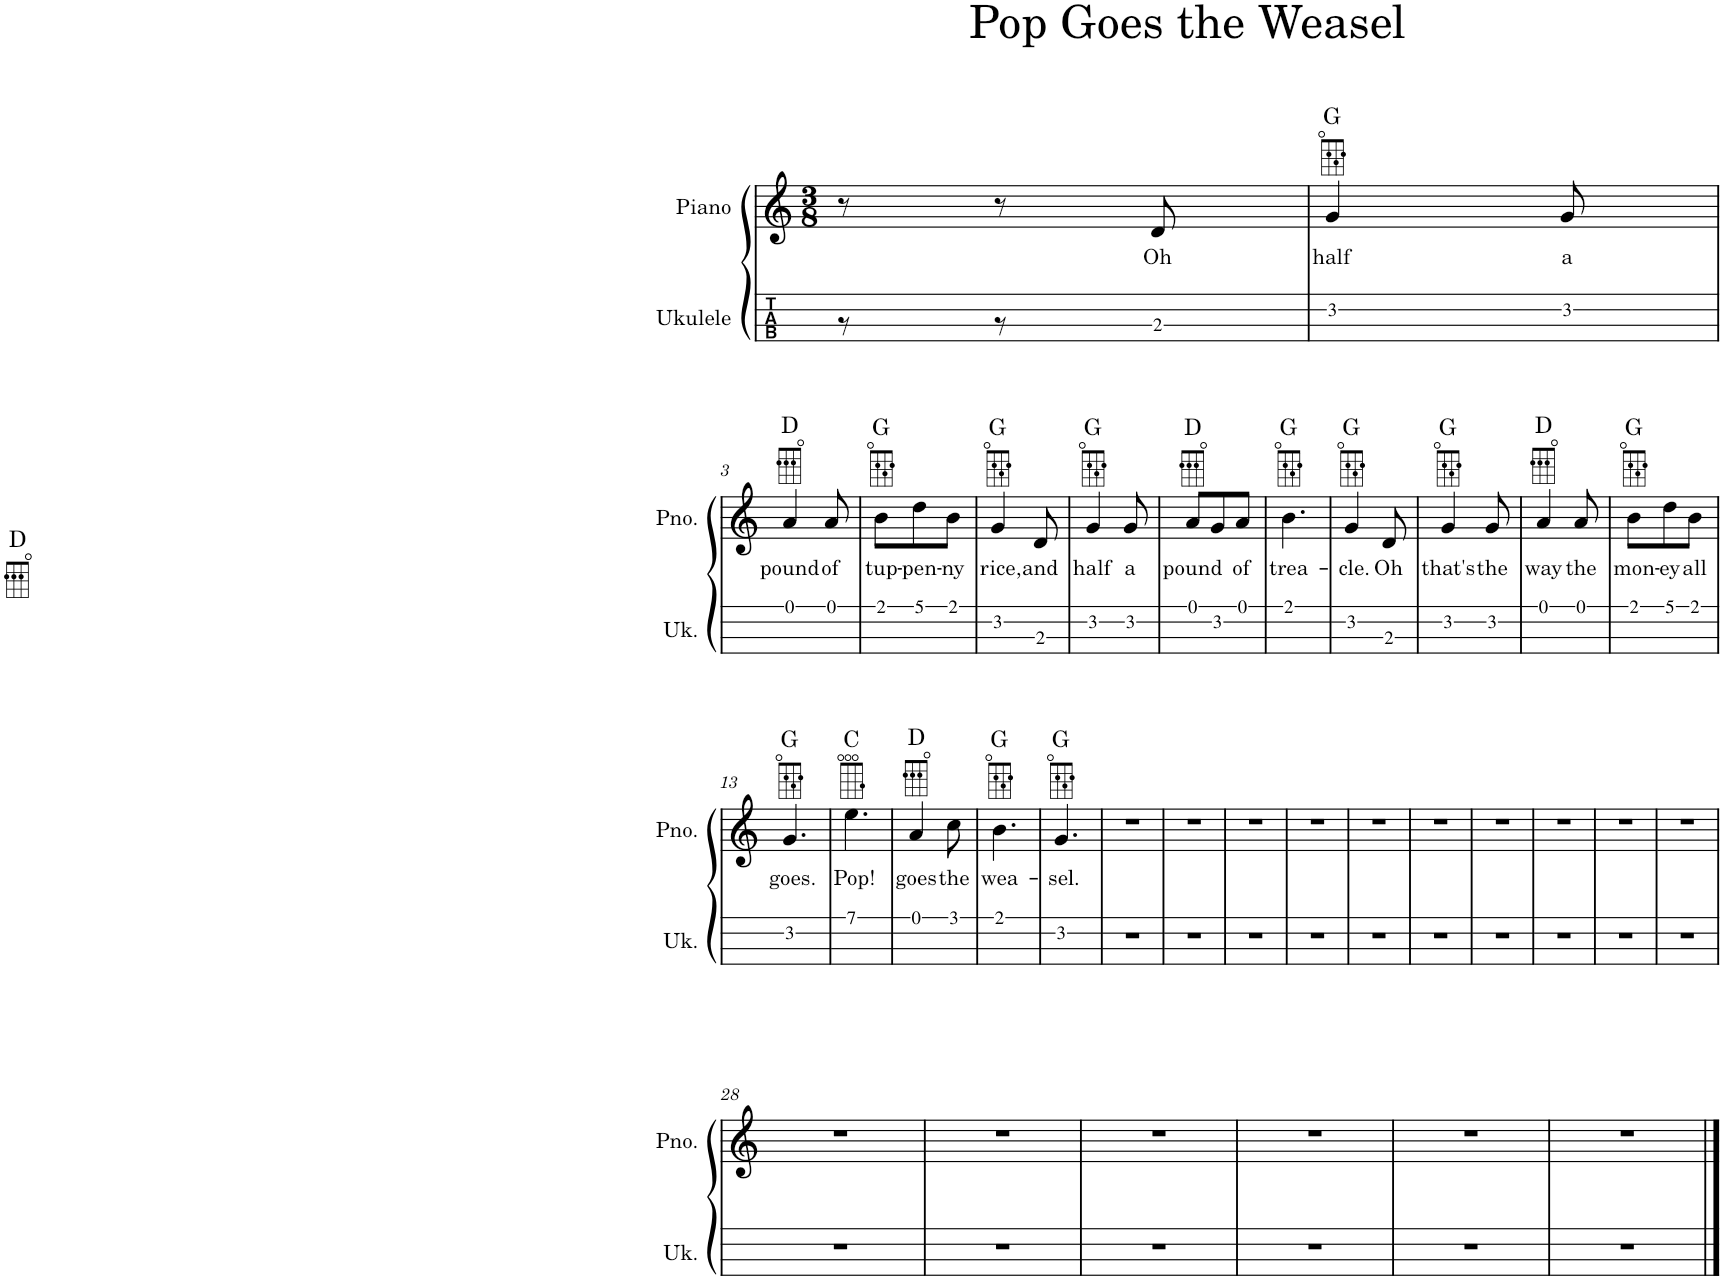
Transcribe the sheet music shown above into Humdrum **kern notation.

**kern	**kern	**text	**harte
*part2	*part1	*part1	*part1
*staff2	*staff1	*staff1	*
*I"Ukulele	*I"Piano	*	*
*I'Uk.	*I'Pno.	*	*
*stria4	*	*	*
*	*clefG2	*	*
*k[]	*k[]	*	*
*M3/8	*M3/8	*	*
=1	=1	=1	=1
8r	8r	.	.
8r	8r	.	.
!	!	!LO:LY:b	!
8d	8d/	Oh	.
=2	=2	=2	=2
!	!	!LO:LY:b	!
4g	4g/	half	G:maj
!	!	!LO:LY:b	!
8g	8g/	a	.
!!LO:LB:g=z
=3	=3	=3	=3
!	!	!LO:LY:b	!
4a	4a/	pound	D:maj D:maj
!	!	!LO:LY:b	!
8a	8a/	of	.
=4	=4	=4	=4
!	!	!LO:LY:b	!
8bL	8b\L	tup-	G:maj
!	!	!LO:LY:b	!
8dd	8dd\	pen-	.
!	!	!LO:LY:b	!
8bJ	8b\J	-ny	.
=5	=5	=5	=5
!	!	!LO:LY:b	!
4g	4g/	rice,	G:maj
!	!	!LO:LY:b	!
8d	8d/	and	.
=6	=6	=6	=6
!	!	!LO:LY:b	!
4g	4g/	half	G:maj
!	!	!LO:LY:b	!
8g	8g/	a	.
=7	=7	=7	=7
!	!	!LO:LY:b	!
8aL	8a/L	pound	D:maj
8g	8g/	.	.
!	!	!LO:LY:b	!
8aJ	8a/J	of	.
=8	=8	=8	=8
!	!	!LO:LY:b	!
4.b	4.b\	trea-	G:maj
=9	=9	=9	=9
!	!	!LO:LY:b	!
4g	4g/	-cle.	G:maj
!	!	!LO:LY:b	!
8d	8d/	Oh	.
=10	=10	=10	=10
!	!	!LO:LY:b	!
4g	4g/	that's	G:maj
!	!	!LO:LY:b	!
8g	8g/	the	.
=11	=11	=11	=11
!	!	!LO:LY:b	!
4a	4a/	way	D:maj
!	!	!LO:LY:b	!
8a	8a/	the	.
=12	=12	=12	=12
!	!	!LO:LY:b	!
8bL	8b\L	mon-	G:maj
!	!	!LO:LY:b	!
8dd	8dd\	-ey	.
!	!	!LO:LY:b	!
8bJ	8b\J	all	.
!!LO:LB:g=z
=13	=13	=13	=13
!	!	!LO:LY:b	!
4.g	4.g/	goes.	G:maj
=14	=14	=14	=14
!	!	!LO:LY:b	!
4.ee	4.ee\	Pop!	C:maj
=15	=15	=15	=15
!	!	!LO:LY:b	!
4a	4a/	goes	D:maj
!	!	!LO:LY:b	!
8cc	8cc\	the	.
=16	=16	=16	=16
!	!	!LO:LY:b	!
4.b	4.b\	wea-	G:maj
=17	=17	=17	=17
!	!	!LO:LY:b	!
4.g	4.g/	-sel.	G:maj
=18	=18	=18	=18
4.r	4.r	.	.
=19	=19	=19	=19
4.r	4.r	.	.
=20	=20	=20	=20
4.r	4.r	.	.
=21	=21	=21	=21
4.r	4.r	.	.
=22	=22	=22	=22
4.r	4.r	.	.
=23	=23	=23	=23
4.r	4.r	.	.
=24	=24	=24	=24
4.r	4.r	.	.
=25	=25	=25	=25
4.r	4.r	.	.
=26	=26	=26	=26
4.r	4.r	.	.
=27	=27	=27	=27
4.r	4.r	.	.
!!LO:LB:g=z
=28	=28	=28	=28
4.r	4.r	.	.
=29	=29	=29	=29
4.r	4.r	.	.
=30	=30	=30	=30
4.r	4.r	.	.
=31	=31	=31	=31
4.r	4.r	.	.
=32	=32	=32	=32
4.r	4.r	.	.
=33	=33	=33	=33
4.r	4.r	.	.
==	==	==	==
*-	*-	*-	*-
